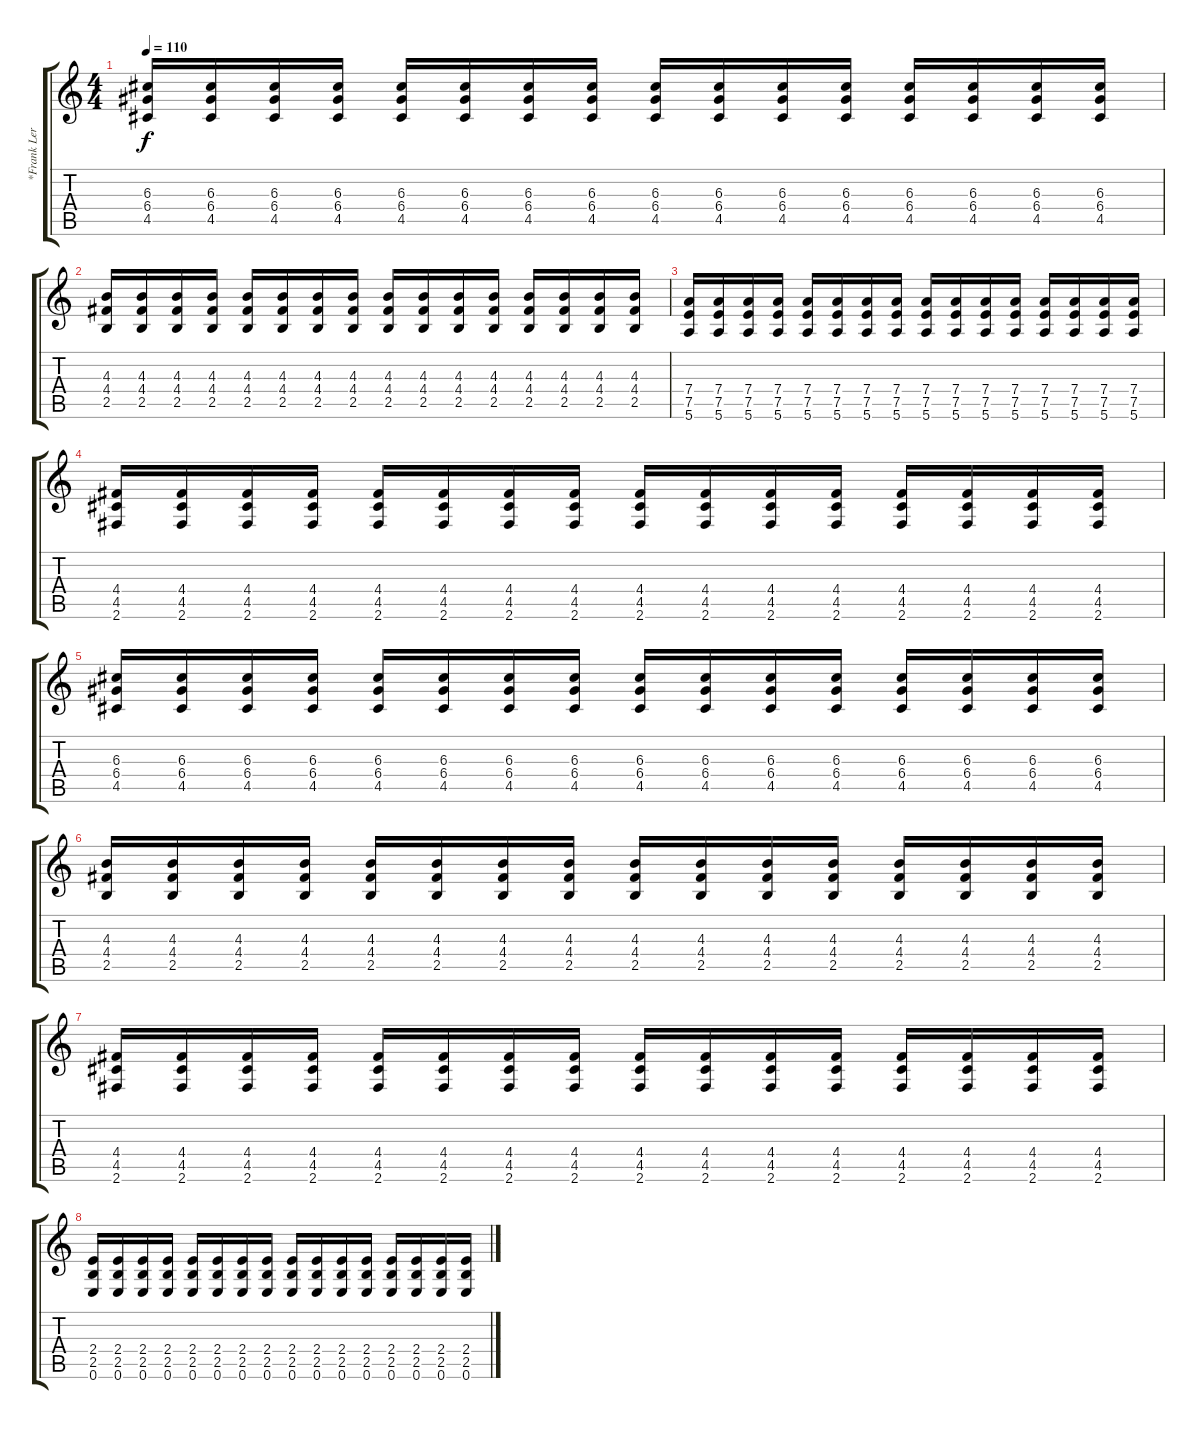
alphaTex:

\track ("*Frank Lero (Guitar II)" "*Frank Ler") {instrument electricguitarjazz}
\staff {score tabs}
\tuning (E4 B3 G3 D3 A2 E2) {hide}
\ts (4 4)
\tempo 110
\clef g2
\ks c
(6.3 6.4 4.5).16{dy f} (6.3 6.4 4.5).16 (6.3 6.4 4.5).16 (6.3 6.4 4.5).16 (6.3 6.4 4.5).16 (6.3 6.4 4.5).16 (6.3 6.4 4.5).16 (6.3 6.4 4.5).16 (6.3 6.4 4.5).16 (6.3 6.4 4.5).16 (6.3 6.4 4.5).16 (6.3 6.4 4.5).16 (6.3 6.4 4.5).16 (6.3 6.4 4.5).16 (6.3 6.4 4.5).16 (6.3 6.4 4.5).16 |
(4.3 4.4 2.5).16 (4.3 4.4 2.5).16 (4.3 4.4 2.5).16 (4.3 4.4 2.5).16 (4.3 4.4 2.5).16 (4.3 4.4 2.5).16 (4.3 4.4 2.5).16 (4.3 4.4 2.5).16 (4.3 4.4 2.5).16 (4.3 4.4 2.5).16 (4.3 4.4 2.5).16 (4.3 4.4 2.5).16 (4.3 4.4 2.5).16 (4.3 4.4 2.5).16 (4.3 4.4 2.5).16 (4.3 4.4 2.5).16 |
(7.4 7.5 5.6).16 (7.4 7.5 5.6).16 (7.4 7.5 5.6).16 (7.4 7.5 5.6).16 (7.4 7.5 5.6).16 (7.4 7.5 5.6).16 (7.4 7.5 5.6).16 (7.4 7.5 5.6).16 (7.4 7.5 5.6).16 (7.4 7.5 5.6).16 (7.4 7.5 5.6).16 (7.4 7.5 5.6).16 (7.4 7.5 5.6).16 (7.4 7.5 5.6).16 (7.4 7.5 5.6).16 (7.4 7.5 5.6).16 |
(4.4 4.5 2.6).16 (4.4 4.5 2.6).16 (4.4 4.5 2.6).16 (4.4 4.5 2.6).16 (4.4 4.5 2.6).16 (4.4 4.5 2.6).16 (4.4 4.5 2.6).16 (4.4 4.5 2.6).16 (4.4 4.5 2.6).16 (4.4 4.5 2.6).16 (4.4 4.5 2.6).16 (4.4 4.5 2.6).16 (4.4 4.5 2.6).16 (4.4 4.5 2.6).16 (4.4 4.5 2.6).16 (4.4 4.5 2.6).16 |
(6.3 6.4 4.5).16 (6.3 6.4 4.5).16 (6.3 6.4 4.5).16 (6.3 6.4 4.5).16 (6.3 6.4 4.5).16 (6.3 6.4 4.5).16 (6.3 6.4 4.5).16 (6.3 6.4 4.5).16 (6.3 6.4 4.5).16 (6.3 6.4 4.5).16 (6.3 6.4 4.5).16 (6.3 6.4 4.5).16 (6.3 6.4 4.5).16 (6.3 6.4 4.5).16 (6.3 6.4 4.5).16 (6.3 6.4 4.5).16 |
(4.3 4.4 2.5).16 (4.3 4.4 2.5).16 (4.3 4.4 2.5).16 (4.3 4.4 2.5).16 (4.3 4.4 2.5).16 (4.3 4.4 2.5).16 (4.3 4.4 2.5).16 (4.3 4.4 2.5).16 (4.3 4.4 2.5).16 (4.3 4.4 2.5).16 (4.3 4.4 2.5).16 (4.3 4.4 2.5).16 (4.3 4.4 2.5).16 (4.3 4.4 2.5).16 (4.3 4.4 2.5).16 (4.3 4.4 2.5).16 |
(4.4 4.5 2.6).16 (4.4 4.5 2.6).16 (4.4 4.5 2.6).16 (4.4 4.5 2.6).16 (4.4 4.5 2.6).16 (4.4 4.5 2.6).16 (4.4 4.5 2.6).16 (4.4 4.5 2.6).16 (4.4 4.5 2.6).16 (4.4 4.5 2.6).16 (4.4 4.5 2.6).16 (4.4 4.5 2.6).16 (4.4 4.5 2.6).16 (4.4 4.5 2.6).16 (4.4 4.5 2.6).16 (4.4 4.5 2.6).16 |
(2.4 2.5 0.6).16 (2.4 2.5 0.6).16 (2.4 2.5 0.6).16 (2.4 2.5 0.6).16 (2.4 2.5 0.6).16 (2.4 2.5 0.6).16 (2.4 2.5 0.6).16 (2.4 2.5 0.6).16 (2.4 2.5 0.6).16 (2.4 2.5 0.6).16 (2.4 2.5 0.6).16 (2.4 2.5 0.6).16 (2.4 2.5 0.6).16 (2.4 2.5 0.6).16 (2.4 2.5 0.6).16 (2.4 2.5 0.6).16
